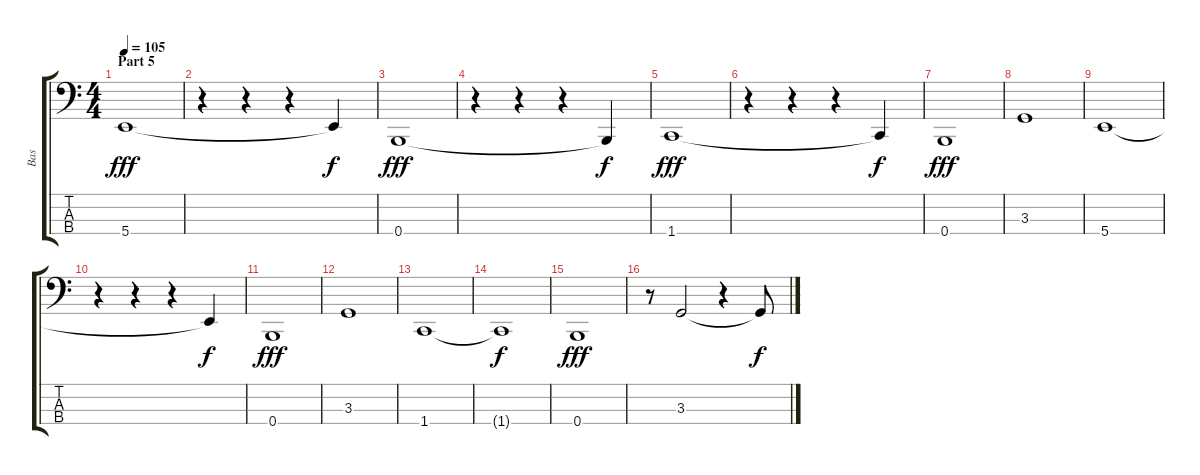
\track ("Bas" "Bas") {instrument electricbasspick}
\staff {score tabs}
\tuning (D2 A1 E1 B0) {hide}
\ts (4 4)
\section ("" "Part 5")
\tempo 105
\clef f4
\ks c
5.4.1{dy fff} |
r.4 r.4 r.4 5.4{t}.4{dy f} |
0.4.1{dy fff} |
r.4 r.4 r.4 0.4{t}.4{dy f} |
1.4.1{dy fff} |
r.4 r.4 r.4 1.4{t}.4{dy f} |
0.4.1{dy fff} |
3.3.1 |
5.4.1 |
r.4 r.4 r.4 5.4{t}.4{dy f} |
0.4.1{dy fff} |
3.3.1 |
1.4.1 |
1.4{t}.1{dy f} |
0.4.1{dy fff} |
r.8 3.3.2 r.4 3.3{t}.8{dy f}
